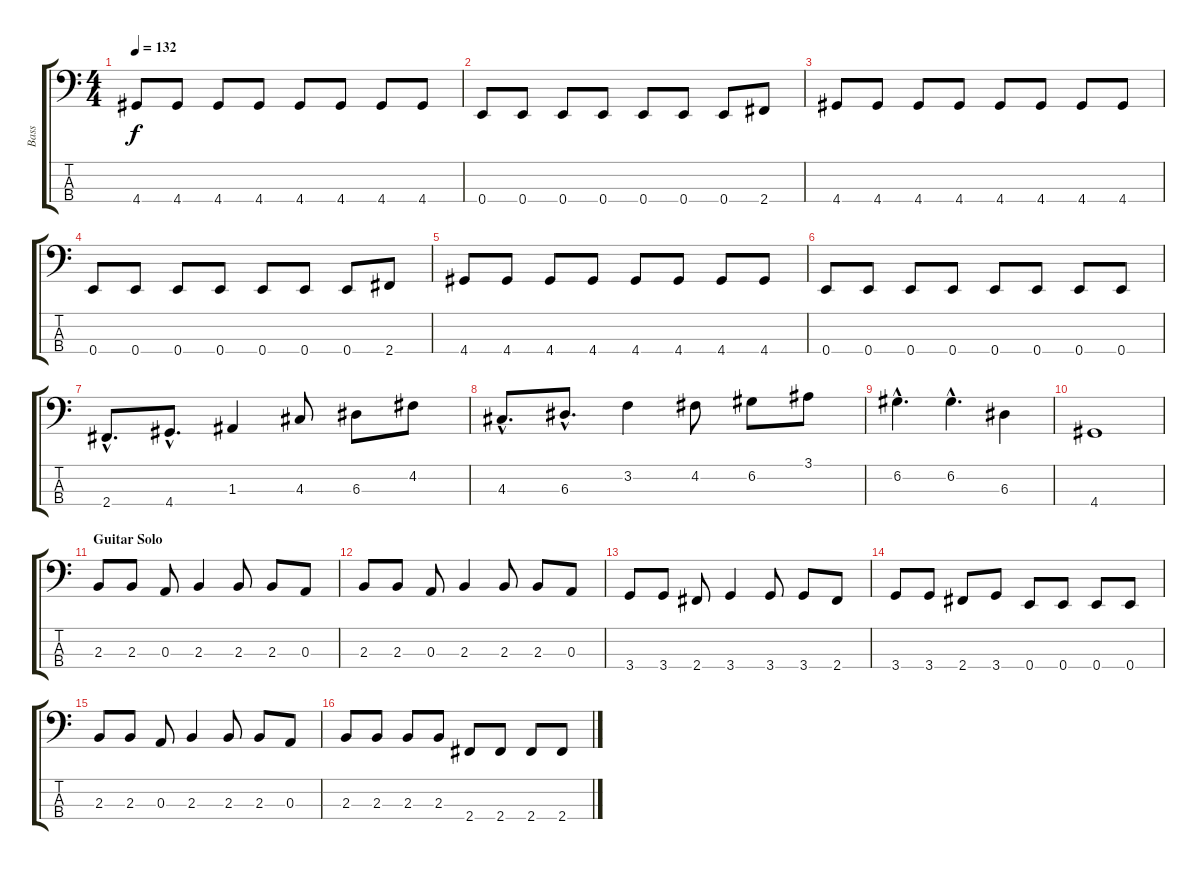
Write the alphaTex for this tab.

\track ("Bass" "Bass") {instrument electricbassfinger}
\staff {score tabs}
\tuning (G2 D2 A1 E1) {hide}
\ts (4 4)
\tempo 132
\clef f4
\ks c
4.4.8{dy f} 4.4.8 4.4.8 4.4.8 4.4.8 4.4.8 4.4.8 4.4.8 |
0.4.8 0.4.8 0.4.8 0.4.8 0.4.8 0.4.8 0.4.8 2.4.8 |
4.4.8 4.4.8 4.4.8 4.4.8 4.4.8 4.4.8 4.4.8 4.4.8 |
0.4.8 0.4.8 0.4.8 0.4.8 0.4.8 0.4.8 0.4.8 2.4.8 |
4.4.8 4.4.8 4.4.8 4.4.8 4.4.8 4.4.8 4.4.8 4.4.8 |
0.4.8 0.4.8 0.4.8 0.4.8 0.4.8 0.4.8 0.4.8 0.4.8 |
2.4{hac}.8{d} 4.4{hac}.8{d} 1.3.4 4.3.8 6.3.8 4.2.8 |
4.3{hac}.8{d} 6.3{hac}.8{d} 3.2.4 4.2.8 6.2.8 3.1.8 |
6.2{hac}.4{d} 6.2{hac}.4{d} 6.3.4 |
4.4.1 |
\section ("" "Guitar Solo")
2.3.8 2.3.8 0.3.8 2.3.4 2.3.8 2.3.8 0.3.8 |
2.3.8 2.3.8 0.3.8 2.3.4 2.3.8 2.3.8 0.3.8 |
3.4.8 3.4.8 2.4.8 3.4.4 3.4.8 3.4.8 2.4.8 |
3.4.8 3.4.8 2.4.8 3.4.8 0.4.8 0.4.8 0.4.8 0.4.8 |
2.3.8 2.3.8 0.3.8 2.3.4 2.3.8 2.3.8 0.3.8 |
2.3.8 2.3.8 2.3.8 2.3.8 2.4.8 2.4.8 2.4.8 2.4.8
